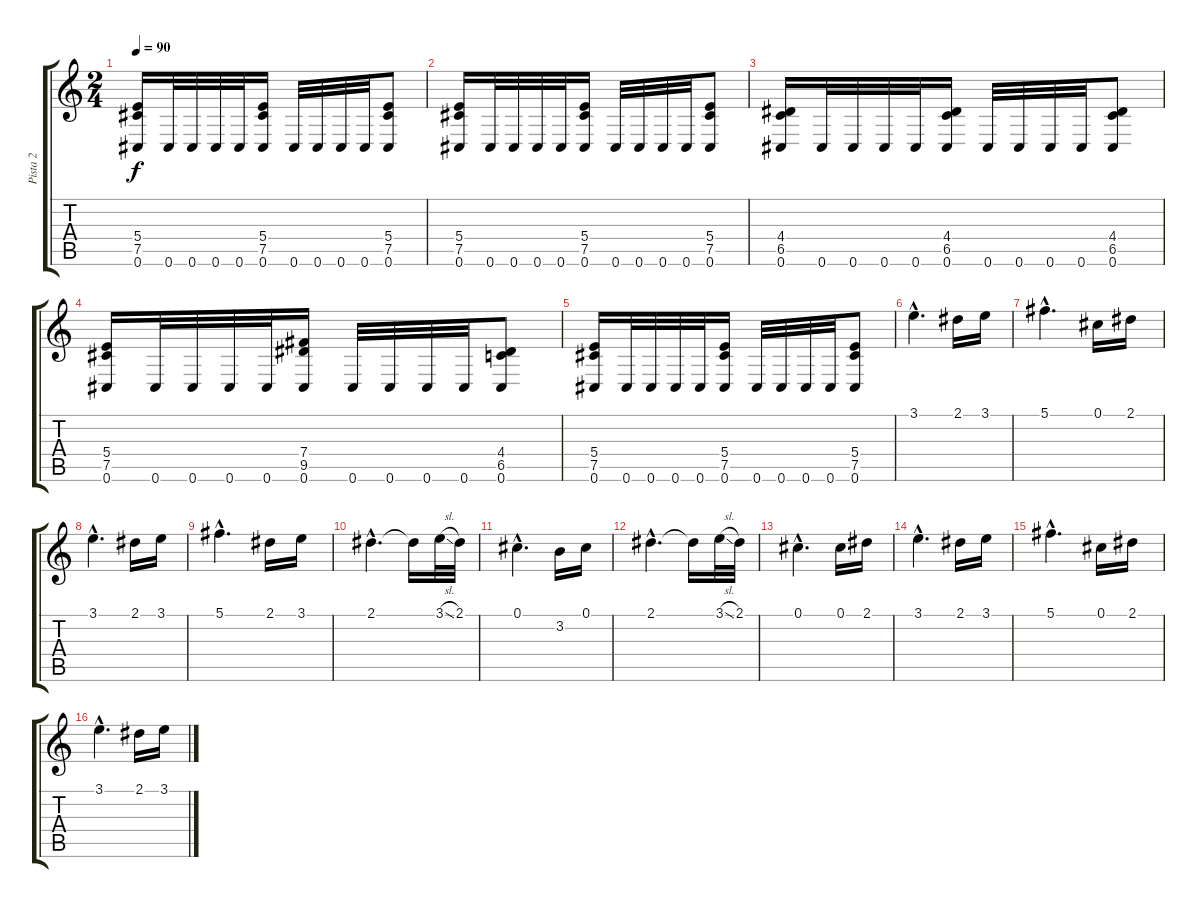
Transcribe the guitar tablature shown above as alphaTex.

\track ("Pista 2" "Pista 2") {instrument overdrivenguitar}
\staff {score tabs}
\tuning (Db4 Ab3 E3 B2 Gb2 Db2) {hide}
\ts (2 4)
\tempo 90
\clef g2
\ks c
(5.4 7.5 0.6).16{dy f} 0.6.32 0.6.32 0.6.32 0.6.32 (5.4 7.5 0.6).16 0.6.32 0.6.32 0.6.32 0.6.32 (5.4 7.5 0.6).8 |
(5.4 7.5 0.6).16{volume 12 instrument overdrivenguitar} 0.6.32 0.6.32 0.6.32 0.6.32 (5.4 7.5 0.6).16 0.6.32 0.6.32 0.6.32 0.6.32 (5.4 7.5 0.6).8 |
(4.4 6.5 0.6).16 0.6.32 0.6.32 0.6.32 0.6.32 (4.4 6.5 0.6).16 0.6.32 0.6.32 0.6.32 0.6.32 (4.4 6.5 0.6).8 |
(5.4 7.5 0.6).16 0.6.32 0.6.32 0.6.32 0.6.32 (7.4 9.5 0.6).16 0.6.32 0.6.32 0.6.32 0.6.32 (4.4 6.5 0.6).8 |
(5.4 7.5 0.6).16 0.6.32 0.6.32 0.6.32 0.6.32 (5.4 7.5 0.6).16 0.6.32 0.6.32 0.6.32 0.6.32 (5.4 7.5 0.6).8 |
3.1{hac}.4{d volume 16 instrument distortionguitar} 2.1.16 3.1.16 |
5.1{hac}.4{d} 0.1.16 2.1.16 |
3.1{hac}.4{d} 2.1.16 3.1.16 |
5.1{hac}.4{d} 2.1.16 3.1.16 |
2.1{hac}.4{d} 2.1{t}.16 3.1{sl}.32 2.1.32 |
0.1{hac}.4{d} 3.2.16 0.1.16 |
2.1{hac}.4{d} 2.1{t}.16 3.1{sl}.32 2.1.32 |
0.1{hac}.4{d} 0.1.16 2.1.16 |
3.1{hac}.4{d volume 16 instrument distortionguitar} 2.1.16 3.1.16 |
5.1{hac}.4{d} 0.1.16 2.1.16 |
3.1{hac}.4{d} 2.1.16 3.1.16
